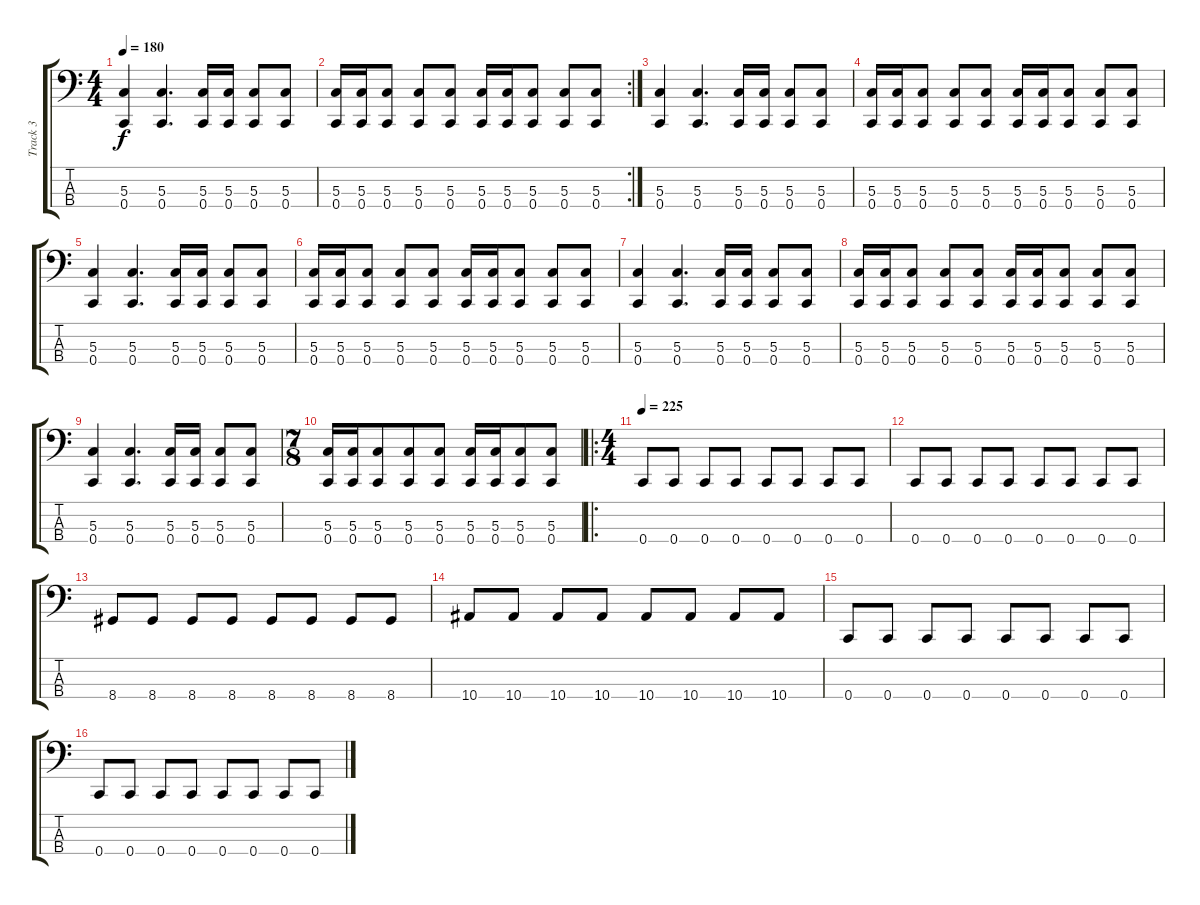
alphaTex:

\track ("Track 3" "Track 3") {instrument electricbassfinger}
\staff {score tabs}
\tuning (F2 C2 G1 C1) {hide}
\ts (4 4)
\tempo 180
\clef f4
\ks c
(5.3 0.4).4{dy f} (5.3 0.4).4{d} (5.3 0.4).16 (5.3 0.4).16 (5.3 0.4).8 (5.3 0.4).8 |
\rc 2
(5.3 0.4).16 (5.3 0.4).16 (5.3 0.4).8 (5.3 0.4).8 (5.3 0.4).8 (5.3 0.4).16 (5.3 0.4).16 (5.3 0.4).8 (5.3 0.4).8 (5.3 0.4).8 |
(5.3 0.4).4 (5.3 0.4).4{d} (5.3 0.4).16 (5.3 0.4).16 (5.3 0.4).8 (5.3 0.4).8 |
(5.3 0.4).16 (5.3 0.4).16 (5.3 0.4).8 (5.3 0.4).8 (5.3 0.4).8 (5.3 0.4).16 (5.3 0.4).16 (5.3 0.4).8 (5.3 0.4).8 (5.3 0.4).8 |
(5.3 0.4).4 (5.3 0.4).4{d} (5.3 0.4).16 (5.3 0.4).16 (5.3 0.4).8 (5.3 0.4).8 |
(5.3 0.4).16 (5.3 0.4).16 (5.3 0.4).8 (5.3 0.4).8 (5.3 0.4).8 (5.3 0.4).16 (5.3 0.4).16 (5.3 0.4).8 (5.3 0.4).8 (5.3 0.4).8 |
(5.3 0.4).4 (5.3 0.4).4{d} (5.3 0.4).16 (5.3 0.4).16 (5.3 0.4).8 (5.3 0.4).8 |
(5.3 0.4).16 (5.3 0.4).16 (5.3 0.4).8 (5.3 0.4).8 (5.3 0.4).8 (5.3 0.4).16 (5.3 0.4).16 (5.3 0.4).8 (5.3 0.4).8 (5.3 0.4).8 |
(5.3 0.4).4 (5.3 0.4).4{d} (5.3 0.4).16 (5.3 0.4).16 (5.3 0.4).8 (5.3 0.4).8 |
\ts (7 8)
(5.3 0.4).16 (5.3 0.4).16 (5.3 0.4).8 (5.3 0.4).8 (5.3 0.4).8 (5.3 0.4).16 (5.3 0.4).16 (5.3 0.4).8 (5.3 0.4).8 |
\ro
\ts (4 4)
\tempo 225
0.4.8 0.4.8 0.4.8 0.4.8 0.4.8 0.4.8 0.4.8 0.4.8 |
0.4.8 0.4.8 0.4.8 0.4.8 0.4.8 0.4.8 0.4.8 0.4.8 |
8.4.8 8.4.8 8.4.8 8.4.8 8.4.8 8.4.8 8.4.8 8.4.8 |
10.4.8 10.4.8 10.4.8 10.4.8 10.4.8 10.4.8 10.4.8 10.4.8 |
0.4.8 0.4.8 0.4.8 0.4.8 0.4.8 0.4.8 0.4.8 0.4.8 |
0.4.8 0.4.8 0.4.8 0.4.8 0.4.8 0.4.8 0.4.8 0.4.8
